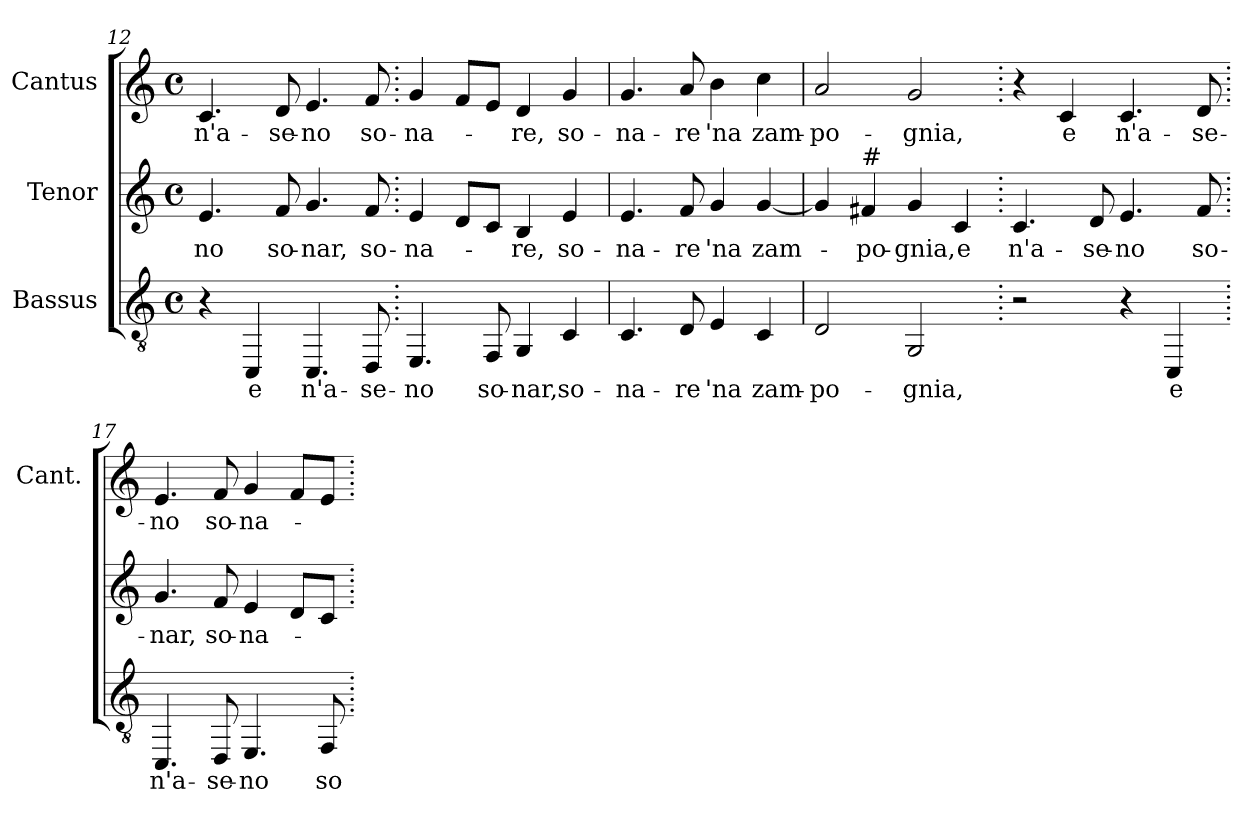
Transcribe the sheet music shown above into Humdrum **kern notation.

**kern	**text	**kern	**text	**kern	**text
*part3	*part3	*part2	*part2	*part1	*part1
*staff3	*staff3	*staff2	*staff2	*staff1	*staff1
*I"Bassus	*	*I"Tenor	*	*I"Cantus	*
*	*	*	*	*I'Cant.	*
*clefGv2	*	*clefG2	*	*clefG2	*
*k[]	*	*k[]	*	*k[]	*
*C:	*	*C:	*	*C:	*
*M4/4	*	*M4/4	*	*M4/4	*
*met(c)	*	*met(c)	*	*met(c)	*
=12	=12	=12	=12	=12	=12
!	!	!	!LO:LY:b:color=#000000	!	!
!	!	!	!	!	!LO:LY:b:color=#000000
4r	.	4.ei/	-no	4.ci/	n'a-
!	!LO:LY:b:color=#000000	!	!	!	!
4CCi/	e	.	.	.	.
!	!	!	!LO:LY:b:color=#000000	!	!
!	!	!	!	!	!LO:LY:b:color=#000000
.	.	8fi/	so-	8di/	-se-
!	!LO:LY:b:color=#000000	!	!	!	!
!	!	!	!LO:LY:b:color=#000000	!	!
!	!	!	!	!	!LO:LY:b:color=#000000
4.CCi/	n'a-	4.gi/	-nar,	4.ei/	-no
!	!LO:LY:b:color=#000000	!	!	!	!
!	!	!	!LO:LY:b:color=#000000	!	!
!	!	!	!	!	!LO:LY:b:color=#000000
8DDi/	-se-	8fi/	so-	8fi/	so-
=13.	=13.	=13.	=13.	=13.	=13.
!	!LO:LY:b:color=#000000	!	!	!	!
!	!	!	!LO:LY:b:color=#000000	!	!
!	!	!	!	!	!LO:LY:b:color=#000000
4.EEi/	-no	4ei/	-na-	4gi/	-na-
.	.	8di/L	.	8fi/L	.
!	!LO:LY:b:color=#000000	!	!	!	!
8FFi/	so-	8ci/J	.	8ei/J	.
!	!LO:LY:b:color=#000000	!	!	!	!
!	!	!	!LO:LY:b:color=#000000	!	!
!	!	!	!	!	!LO:LY:b:color=#000000
4GGi/	-nar,	4Bi/	-re,	4di/	-re,
!	!LO:LY:b:color=#000000	!	!	!	!
!	!	!	!LO:LY:b:color=#000000	!	!
!	!	!	!	!	!LO:LY:b:color=#000000
4Ci/	so-	4ei/	so-	4gi/	so-
=14	=14	=14	=14	=14	=14
!	!LO:LY:b:color=#000000	!	!	!	!
!	!	!	!LO:LY:b:color=#000000	!	!
!	!	!	!	!	!LO:LY:b:color=#000000
4.Ci/	-na-	4.ei/	-na-	4.gi/	-na-
!	!LO:LY:b:color=#000000	!	!	!	!
!	!	!	!LO:LY:b:color=#000000	!	!
!	!	!	!	!	!LO:LY:b:color=#000000
8Di/	-re	8fi/	-re	8ai/	-re
!	!LO:LY:b:color=#000000	!	!	!	!
!	!	!	!LO:LY:b:color=#000000	!	!
!	!	!	!	!	!LO:LY:b:color=#000000
4Ei/	'na	4gi/	'na	4bi\	'na
!	!LO:LY:b:color=#000000	!	!	!	!
!	!	!	!LO:LY:b:color=#000000	!	!
!	!	!	!	!	!LO:LY:b:color=#000000
4Ci/	zam-	[<4gi/	zam-	4cci\	zam-
=15	=15	=15	=15	=15	=15
!	!LO:LY:b:color=#000000	!	!	!	!
!	!	!	!	!	!LO:LY:b:color=#000000
2Di/	-po-	4gi/]	.	2ai/	-po-
!	!	!LO:TX:a:t=#	!	!	!
!	!	!	!LO:LY:b:color=#000000	!	!
.	.	4f#i/	-po-	.	.
!	!LO:LY:b:color=#000000	!	!	!	!
!	!	!	!LO:LY:b:color=#000000	!	!
!	!	!	!	!	!LO:LY:b:color=#000000
2GGi/	-gnia,	4gi/	-gnia,	2gi/	-gnia,
!	!	!	!LO:LY:b:color=#000000	!	!
.	.	4ci/	e	.	.
!!LO:LB:g=z
=16.	=16.	=16.	=16.	=16.	=16.
!	!	!	!LO:LY:b:color=#000000	!	!
2r	.	4.ci/	n'a-	4r	.
!	!	!	!	!	!LO:LY:b:color=#000000
.	.	.	.	4ci/	e
!	!	!	!LO:LY:b:color=#000000	!	!
.	.	8di/	-se-	.	.
!	!	!	!LO:LY:b:color=#000000	!	!
!	!	!	!	!	!LO:LY:b:color=#000000
4r	.	4.ei/	-no	4.ci/	n'a-
!	!LO:LY:b:color=#000000	!	!	!	!
4CCi/	e	.	.	.	.
!	!	!	!LO:LY:b:color=#000000	!	!
!	!	!	!	!	!LO:LY:b:color=#000000
.	.	8fi/	so-	8di/	-se-
=17.	=17.	=17.	=17.	=17.	=17.
!	!LO:LY:b:color=#000000	!	!	!	!
!	!	!	!LO:LY:b:color=#000000	!	!
!	!	!	!	!	!LO:LY:b:color=#000000
4.CCi/	n'a-	4.gi/	-nar,	4.ei/	-no
!	!LO:LY:b:color=#000000	!	!	!	!
!	!	!	!LO:LY:b:color=#000000	!	!
!	!	!	!	!	!LO:LY:b:color=#000000
8DDi/	-se-	8fi/	so-	8fi/	so-
!	!LO:LY:b:color=#000000	!	!	!	!
!	!	!	!LO:LY:b:color=#000000	!	!
!	!	!	!	!	!LO:LY:b:color=#000000
4.EEi/	-no	4ei/	-na-	4gi/	-na-
.	.	8di/L	.	8fi/L	.
!	!LO:LY:b:color=#000000	!	!	!	!
8FFi/	so-	8ci/J	.	8ei/J	.
=.	=.	=.	=.	=.	=.
*-	*-	*-	*-	*-	*-
